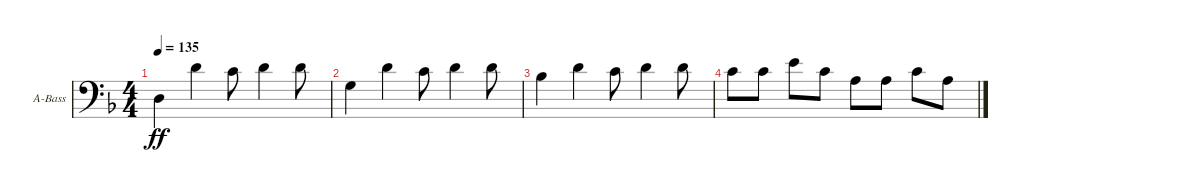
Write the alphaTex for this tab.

\defaultSystemsLayout 4
\bracketExtendMode groupsimilarinstruments
\firstSystemTrackNameOrientation horizontal
\otherSystemsTrackNameOrientation horizontal
\track ("Acoustic Bass" "A-Bass") {instrument acousticbass}
\staff {score}
\tuning (G2 D2 A1 E1)
\ts (4 4)
\tempo 135
\clef f4
\ks dminor
0.2.4{dy ff} 7.1.4 5.1.8 7.1.4 7.1.8 |
5.2.4 7.1.4 5.1.8 7.1.4 7.1.8 |
8.2.4 7.1.4 5.1.8 7.1.4 7.1.8 |
5.1.8 5.1.8 9.1.8 5.1.8 2.1.8 2.1.8 5.1.8 2.1.8
